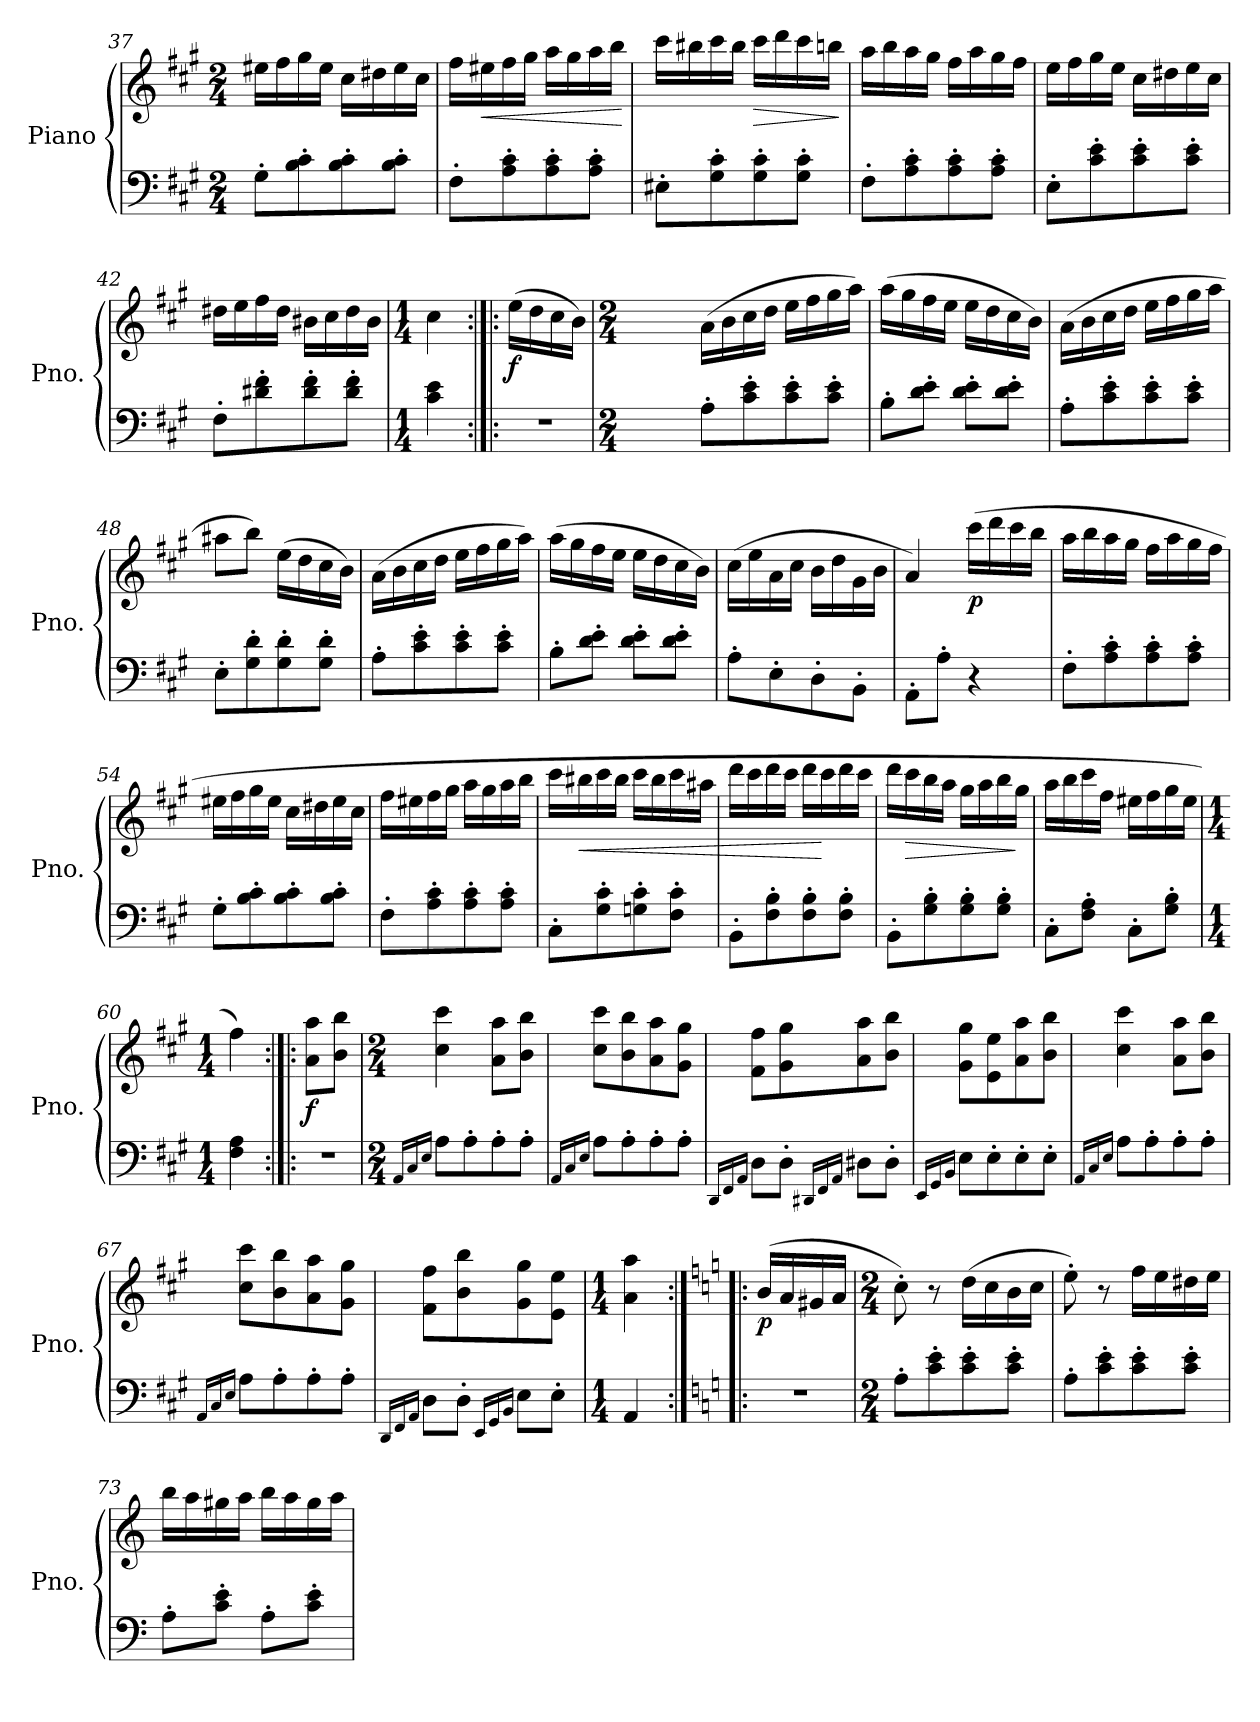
**kern	**kern	**dynam
*part1	*part1	*part1
*staff2	*staff1	*staff1/2
*I"Piano	*	*
*I'Pno.	*	*
*clefF4	*clefG2	*
*k[f#c#g#]	*k[f#c#g#]	*
*A:	*A:	*
*M2/4	*M2/4	*
=37	=37	=37
8G#'\L	16ee#X\LL	.
.	16ff#\	.
8B\' 8c#\'	16gg#\	.
.	16ee#\JJ	.
8B\' 8c#\'	16cc#\LL	.
.	16dd#X\	.
8B\' 8c#\'J	16ee#\	.
.	16cc#\JJ	.
=38	=38	=38
8F#'\L	16ff#\LL	.
!	!	!LO:HP:b
.	16ee#X\	<
8A\' 8c#\'	16ff#\	.
.	16gg#\JJ	.
8A\' 8c#\'	16aa\LL	.
.	16gg#\	.
8A\' 8c#\'J	16aa\	.
.	16bb\JJ	.
.	.	[
!!LO:LB:g=z
=39	=39	=39
8E#X'\L	16ccc#\LL	.
.	16bb#X\	.
8G#\' 8c#\'	16ccc#\	.
.	16bb#\JJ	.
!	!	!LO:HP:b
8G#\' 8c#\'	16ccc#\LL	>
.	16ddd\	.
8G#\' 8c#\'J	16ccc#\	.
.	16bbn\JJ	.
.	.	]
=40	=40	=40
8F#'\L	16aa\LL	.
.	16bb\	.
8A\' 8c#\'	16aa\	.
.	16gg#\JJ	.
8A\' 8c#\'	16ff#\LL	.
.	16aa\	.
8A\' 8c#\'J	16gg#\	.
.	16ff#\JJ	.
=41	=41	=41
8E'\L	16ee\LL	.
.	16ff#\	.
8c#\' 8e\'	16gg#\	.
.	16ee\JJ	.
8c#\' 8e\'	16cc#\LL	.
.	16dd#X\	.
8c#\' 8e\'J	16ee\	.
.	16cc#\JJ	.
=42	=42	=42
8F#'\L	16dd#X\LL	.
.	16ee\	.
8d#X\' 8f#\'	16ff#\	.
.	16dd#\JJ	.
8d#\' 8f#\'	16b#X\LL	.
.	16cc#\	.
8d#\' 8f#\'J	16dd#\	.
.	16b#\JJ	.
!!LO:LB:g=z
=43	=43	=43
*M1/4	*M1/4	*
4c#\ 4e\	4cc#\	.
=44:|!|:	=44:|!|:	=44:|!|:
!	!	!LO:DY:b
4r	(16ee\LL	f
.	16dd\	.
.	16cc#\	.
.	16b\JJ)	.
=45	=45	=45
*M2/4	*M2/4	*
2ryy	2ryy	.
8A'\L	(16a\LL	.
.	16b\	.
8c#\' 8e\'	16cc#\	.
.	16dd\JJ	.
8c#\' 8e\'	16ee\LL	.
.	16ff#\	.
8c#\' 8e\'J	16gg#\	.
.	16aa\JJ)	.
=46	=46	=46
8B'\L	(16aa\LL	.
.	16gg#\	.
8d\' 8e\'J	16ff#\	.
.	16ee\JJ	.
8d\' 8e\'L	16ee\LL	.
.	16dd\	.
8d\' 8e\'J	16cc#\	.
.	16b\JJ)	.
=47	=47	=47
8A'\L	(16a\LL	.
.	16b\	.
8c#\' 8e\'	16cc#\	.
.	16dd\JJ	.
8c#\' 8e\'	16ee\LL	.
.	16ff#\	.
8c#\' 8e\'J	16gg#\	.
.	16aa\JJ	.
!!LO:LB:g=z
=48	=48	=48
8E'\L	8aa#X\L	.
8G#\' 8d\'	8bb\J)	.
8G#\' 8d\'	(16ee\LL	.
.	16dd\	.
8G#\' 8d\'J	16cc#\	.
.	16b\JJ)	.
=49	=49	=49
8A'\L	(16a\LL	.
.	16b\	.
8c#\' 8e\'	16cc#\	.
.	16dd\JJ	.
8c#\' 8e\'	16ee\LL	.
.	16ff#\	.
8c#\' 8e\'J	16gg#\	.
.	16aa\JJ)	.
=50	=50	=50
8B'\L	(16aa\LL	.
.	16gg#\	.
8d\' 8e\'J	16ff#\	.
.	16ee\JJ	.
8d\' 8e\'L	16ee\LL	.
.	16dd\	.
8d\' 8e\'J	16cc#\	.
.	16b\JJ)	.
=51	=51	=51
8A'\L	(16cc#\LL	.
.	16ee\	.
8E'\	16a\	.
.	16cc#\JJ	.
8D'\	16b\LL	.
.	16dd\	.
8BB'\J	16g#\	.
.	16b\JJ	.
=52	=52	=52
8AA'\L	4a/)	.
8A'\J	.	.
!	!	!LO:DY:b
4r	(16ccc#\LL	p
.	16ddd\	.
.	16ccc#\	.
.	16bb\JJ	.
!!LO:PB:g=z
=53	=53	=53
8F#'\L	16aa\LL	.
.	16bb\	.
8A\' 8c#\'	16aa\	.
.	16gg#\JJ	.
8A\' 8c#\'	16ff#\LL	.
.	16aa\	.
8A\' 8c#\'J	16gg#\	.
.	16ff#\JJ	.
=54	=54	=54
8G#'\L	16ee#X\LL	.
.	16ff#\	.
8B\' 8c#\'	16gg#\	.
.	16ee#\JJ	.
8B\' 8c#\'	16cc#\LL	.
.	16dd#X\	.
8B\' 8c#\'J	16ee#\	.
.	16cc#\JJ	.
=55	=55	=55
8F#'\L	16ff#\LL	.
.	16ee#X\	.
8A\' 8c#\'	16ff#\	.
.	16gg#\JJ	.
8A\' 8c#\'	16aa\LL	.
.	16gg#\	.
8A\' 8c#\'J	16aa\	.
.	16bb\JJ	.
=56	=56	=56
8C#'\L	16ccc#\LL	.
!	!	!LO:HP:b
.	16bb#X\	<
8G#\' 8c#\'	16ccc#\	.
.	16bb#\JJ	.
8Gn\' 8c#\'	16ccc#\LL	.
.	16bb#\	.
8F#\' 8c#\'J	16ccc#\	.
.	16aa#X\JJ	.
!!LO:LB:g=z
=57	=57	=57
8BB'\L	16ddd\LL	.
.	16ccc#\	.
8F#\' 8B\'	16ddd\	.
.	16ccc#\JJ	.
8F#\' 8B\'	16ddd\LL	.
.	16ccc#\	[
8F#\' 8B\'J	16ddd\	.
.	16ccc#\JJ	.
=58	=58	=58
8BB'\L	16ddd\LL	.
!	!	!LO:HP:b
.	16ccc#\	>
8G#\' 8B\'	16bb\	.
.	16aa\JJ	.
8G#\' 8B\'	16gg#\LL	.
.	16aa\	.
8G#\' 8B\'J	16bb\	.
.	16gg#\JJ	]
=59	=59	=59
8C#'\L	16aa\LL	.
.	16bb\	.
8F#\' 8A\'J	16ccc#\	.
.	16ff#\JJ	.
8C#'\L	16ee#X\LL	.
.	16ff#\	.
8G#\' 8B\'J	16gg#\	.
.	16ee#\JJ	.
=60	=60	=60
*M1/4	*M1/4	*
4F#\ 4A\	4ff#\)	.
=61:|!|:	=61:|!|:	=61:|!|:
!	!	!LO:DY:b
4r	8a\ 8aa\L	f
.	8b\ 8bb\J	.
!!LO:LB:g=z
=62	=62	=62
*M2/4	*M2/4	*
16qAA/LL	.	.
16qC#/	.	.
16qE/JJ	.	.
8A\L	4cc#\ 4ccc#\	.
8A'\	.	.
8A'\	8a\ 8aa\L	.
8A'\J	8b\ 8bb\J	.
=63	=63	=63
16qAA/LL	.	.
16qC#/	.	.
16qE/JJ	.	.
8A\L	8cc#\ 8ccc#\L	.
8A'\	8b\ 8bb\	.
8A'\	8a\ 8aa\	.
8A'\J	8g#\ 8gg#\J	.
=64	=64	=64
16qDD/LL	.	.
16qFF#/	.	.
16qAA/JJ	.	.
8D\L	8f#\ 8ff#\L	.
8D'\J	8g#\ 8gg#\	.
16qDD#X/LL	.	.
16qFF#/	.	.
16qAA/JJ	.	.
8D#X\L	8a\ 8aa\	.
8D#'\J	8b\ 8bb\J	.
=65	=65	=65
16qEE/LL	.	.
16qGG#/	.	.
16qBB/JJ	.	.
8E\L	8g#\ 8gg#\L	.
8E'\	8e\ 8ee\	.
8E'\	8a\ 8aa\	.
8E'\J	8b\ 8bb\J	.
=66	=66	=66
16qAA/LL	.	.
16qC#/	.	.
16qE/JJ	.	.
8A\L	4cc#\ 4ccc#\	.
8A'\	.	.
8A'\	8a\ 8aa\L	.
8A'\J	8b\ 8bb\J	.
!!LO:LB:g=z
=67	=67	=67
16qAA/LL	.	.
16qC#/	.	.
16qE/JJ	.	.
8A\L	8cc#\ 8ccc#\L	.
8A'\	8b\ 8bb\	.
8A'\	8a\ 8aa\	.
8A'\J	8g#\ 8gg#\J	.
=68	=68	=68
16qDD/LL	.	.
16qFF#/	.	.
16qAA/JJ	.	.
8D\L	8f#\ 8ff#\L	.
8D'\J	8b\ 8bb\	.
16qEE/LL	.	.
16qGG#/	.	.
16qBB/JJ	.	.
8E\L	8g#\ 8gg#\	.
8E'\J	8e\ 8ee\J	.
=69	=69	=69
*M1/4	*M1/4	*
4AA/	4a\ 4aa\	.
=70:|!|:	=70:|!|:	=70:|!|:
*k[]	*k[]	*
*C:	*C:	*
!	!	!LO:DY:b
4r	(16b/LL	p
.	16a/	.
.	16g#X/	.
.	16a/JJ	.
=71	=71	=71
*M2/4	*M2/4	*
8A'\L	8cc'\)	.
8c\' 8e\'	8r	.
8c\' 8e\'	(16dd\LL	.
.	16cc\	.
8c\' 8e\'J	16b\	.
.	16cc\JJ	.
!!LO:LB:g=z
=72	=72	=72
8A'\L	8ee'\)	.
8c\' 8e\'	8r	.
8c\' 8e\'	16ff\LL	.
.	16ee\	.
8c\' 8e\'J	16dd#X\	.
.	16ee\JJ	.
=73	=73	=73
8A'\L	16bb\LL	.
.	16aa\	.
8c\' 8e\'J	16gg#X\	.
.	16aa\JJ	.
8A'\L	16bb\LL	.
.	16aa\	.
8c\' 8e\'J	16gg#\	.
.	16aa\JJ	.
=	=	=
*-	*-	*-
